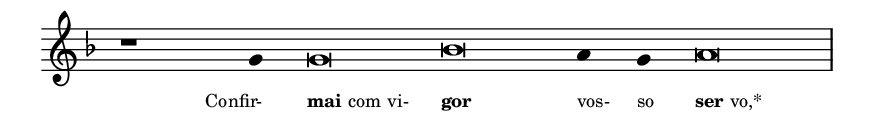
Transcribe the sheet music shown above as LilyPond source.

\version "2.20.0"
#(set! paper-alist (cons '("linha" . (cons (* 148 mm) (* 21 mm))) paper-alist))

\paper {
  #(set-paper-size "linha")
  ragged-right = ##f
}

\language "portugues"

%†

estrofea = {
  \chords{
    \cadenzaOn
%harmonia
%  r1 r4 do\breve sol:m~ sol4:m sol:m re\breve:m
%/harmonia
  }
  \fixed do' {
    \key fa \major
    \cadenzaOn
%recitação
    r1 sol4 sol\breve sib la4 sol la\breve \bar "|"
%/recitação
  }
  \addlyrics {
    \teeny
    \tweak self-alignment-X #1  \markup{Confir-}
    \tweak self-alignment-X #-1 \markup{\bold{mai} com vi-}
    \tweak self-alignment-X #-1 \markup{\bold{gor}}
    \tweak self-alignment-X #-1  \markup{vos-}
    \tweak self-alignment-X #-1  \markup{so}
    \tweak self-alignment-X #-1 \markup{\bold{ser}vo,*}
  }
}

\book {
  \paper {
      indent = 0\mm
  }
    \header {
      %piece = "A"
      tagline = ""
    }
  \score {
    \new Staff <<
      \new Voice = "melody" \estrofea
    >>
    \layout {
      %indent = 0\cm
      \context {
        \Staff
        \remove "Time_signature_engraver"
        \hide Stem
      }
    }
  }
}
